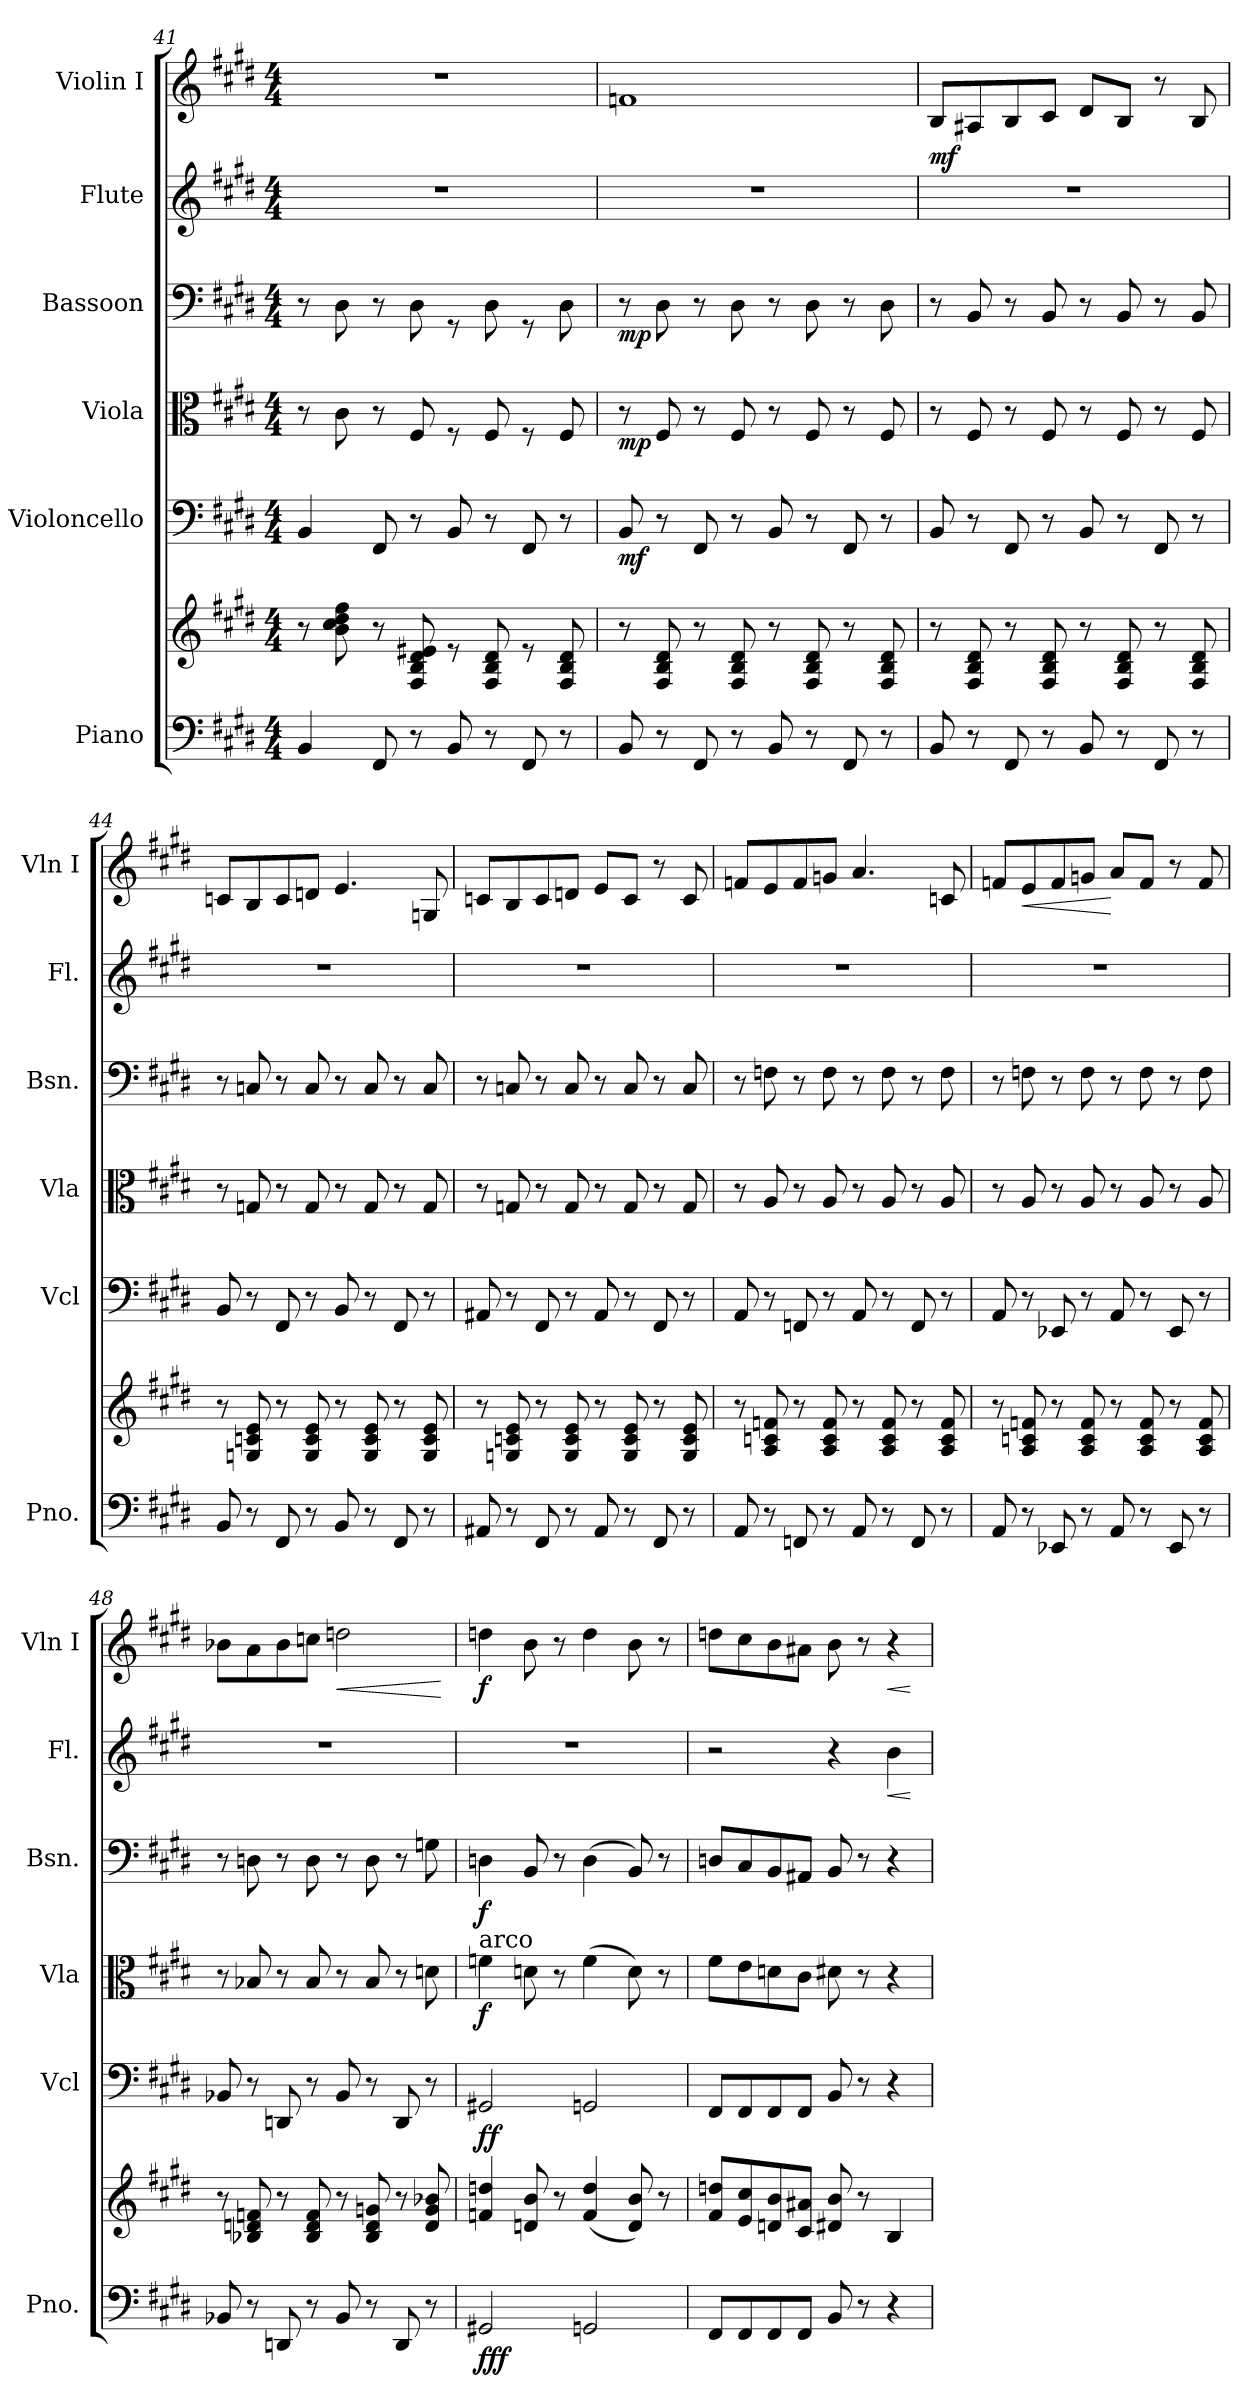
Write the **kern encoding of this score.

**kern	**kern	**dynam	**kern	**dynam	**kern	**dynam	**kern	**dynam	**kern	**dynam	**kern	**dynam
*part6	*part6	*part6	*part5	*part5	*part4	*part4	*part3	*part3	*part2	*part2	*part1	*part1
*staff7	*staff6	*staff6/7	*staff5	*staff5	*staff4	*staff4	*staff3	*staff3	*staff2	*staff2	*staff1	*staff1
*I"Piano	*	*	*I"Violoncello	*	*I"Viola	*	*I"Bassoon	*	*I"Flute	*	*I"Violin I	*
*I'Pno.	*	*	*I'Vcl	*	*I'Vla	*	*I'Bsn.	*	*I'Fl.	*	*I'Vln I	*
*clefF4	*clefG2	*	*clefF4	*	*clefC3	*	*clefF4	*	*clefG2	*	*clefG2	*
*k[f#c#g#d#]	*k[f#c#g#d#]	*	*k[f#c#g#d#]	*	*k[f#c#g#d#]	*	*k[f#c#g#d#]	*	*k[f#c#g#d#]	*	*k[f#c#g#d#]	*
*M4/4	*M4/4	*	*M4/4	*	*M4/4	*	*M4/4	*	*M4/4	*	*M4/4	*
=41	=41	=41	=41	=41	=41	=41	=41	=41	=41	=41	=41	=41
4BB/	8r	.	4BB/	.	8r	.	8r	.	1r	.	1r	.
.	8b\ 8cc#\ 8dd#\ 8ff#\	.	.	.	8c#\	.	8D#\	.	.	.	.	.
8FF#/	8r	.	8FF#/	.	8r	.	8r	.	.	.	.	.
8r	8F#/ 8B/ 8d#/ 8e#X/	.	8r	.	8F#/	.	8D#\	.	.	.	.	.
8BB/	8re	.	8BB/	.	8rF	.	8rGG	.	.	.	.	.
8r	8F#/ 8B/ 8d#/	.	8r	.	8F#/	.	8D#\	.	.	.	.	.
8FF#/	8re	.	8FF#/	.	8rF	.	8rGG	.	.	.	.	.
8r	8F#/ 8B/ 8d#/	.	8r	.	8F#/	.	8D#\	.	.	.	.	.
=42	=42	=42	=42	=42	=42	=42	=42	=42	=42	=42	=42	=42
!	!	!LO:DY:b=2	!	!	!	!	!	!	!	!	!	!
!	!	!LO:DY:n=1:b	!	!LO:DY:b	!	!LO:DY:b	!	!LO:DY:b	!	!	!	!
8BB/	8r	mf mp	8BB/	mf	8r	mp	8r	mp	1r	.	1fn	.
8r	8F#/ 8B/ 8d#/	.	8r	.	8F#/	.	8D#\	.	.	.	.	.
8FF#/	8r	.	8FF#/	.	8r	.	8r	.	.	.	.	.
8r	8F#/ 8B/ 8d#/	.	8r	.	8F#/	.	8D#\	.	.	.	.	.
8BB/	8r	.	8BB/	.	8r	.	8r	.	.	.	.	.
8r	8F#/ 8B/ 8d#/	.	8r	.	8F#/	.	8D#\	.	.	.	.	.
8FF#/	8r	.	8FF#/	.	8r	.	8r	.	.	.	.	.
8r	8F#/ 8B/ 8d#/	.	8r	.	8F#/	.	8D#\	.	.	.	.	.
!!LO:PB:g=z
=43	=43	=43	=43	=43	=43	=43	=43	=43	=43	=43	=43	=43
!	!	!	!	!	!	!	!	!	!	!	!	!LO:DY:b
8BB/	8r	.	8BB/	.	8r	.	8r	.	1r	.	8B/L	mf
8r	8F#/ 8B/ 8d#/	.	8r	.	8F#/	.	8BB/	.	.	.	8A#X/	.
8FF#/	8r	.	8FF#/	.	8r	.	8r	.	.	.	8B/	.
8r	8F#/ 8B/ 8d#/	.	8r	.	8F#/	.	8BB/	.	.	.	8c#/J	.
8BB/	8r	.	8BB/	.	8r	.	8r	.	.	.	8d#/L	.
8r	8F#/ 8B/ 8d#/	.	8r	.	8F#/	.	8BB/	.	.	.	8B/J	.
8FF#/	8r	.	8FF#/	.	8r	.	8r	.	.	.	8r	.
8r	8F#/ 8B/ 8d#/	.	8r	.	8F#/	.	8BB/	.	.	.	8B/	.
=44	=44	=44	=44	=44	=44	=44	=44	=44	=44	=44	=44	=44
8BB/	8r	.	8BB/	.	8r	.	8r	.	1r	.	8cn/L	.
8r	8Gn/ 8cn/ 8e/	.	8r	.	8Gn/	.	8Cn/	.	.	.	8B/	.
8FF#/	8r	.	8FF#/	.	8r	.	8r	.	.	.	8c/	.
8r	8G/ 8c/ 8e/	.	8r	.	8G/	.	8C/	.	.	.	8dn/J	.
8BB/	8r	.	8BB/	.	8r	.	8r	.	.	.	4.e/	.
8r	8G/ 8c/ 8e/	.	8r	.	8G/	.	8C/	.	.	.	.	.
8FF#/	8r	.	8FF#/	.	8r	.	8r	.	.	.	.	.
8r	8G/ 8c/ 8e/	.	8r	.	8G/	.	8C/	.	.	.	8Gn/	.
=45	=45	=45	=45	=45	=45	=45	=45	=45	=45	=45	=45	=45
8AA#X/	8r	.	8AA#X/	.	8r	.	8r	.	1r	.	8cn/L	.
8r	8Gn/ 8cn/ 8e/	.	8r	.	8Gn/	.	8Cn/	.	.	.	8B/	.
8FF#/	8r	.	8FF#/	.	8r	.	8r	.	.	.	8c/	.
8r	8G/ 8c/ 8e/	.	8r	.	8G/	.	8C/	.	.	.	8dn/J	.
8AA#/	8r	.	8AA#/	.	8r	.	8r	.	.	.	8e/L	.
8r	8G/ 8c/ 8e/	.	8r	.	8G/	.	8C/	.	.	.	8c/J	.
8FF#/	8r	.	8FF#/	.	8r	.	8r	.	.	.	8r	.
8r	8G/ 8c/ 8e/	.	8r	.	8G/	.	8C/	.	.	.	8c/	.
=46	=46	=46	=46	=46	=46	=46	=46	=46	=46	=46	=46	=46
8AA/	8r	.	8AA/	.	8r	.	8r	.	1r	.	8fn/L	.
8r	8A/ 8cn/ 8fn/	.	8r	.	8A/	.	8Fn\	.	.	.	8e/	.
8FFn/	8r	.	8FFn/	.	8r	.	8r	.	.	.	8f/	.
8r	8A/ 8c/ 8f/	.	8r	.	8A/	.	8F\	.	.	.	8gn/J	.
8AA/	8r	.	8AA/	.	8r	.	8r	.	.	.	4.a/	.
8r	8A/ 8c/ 8f/	.	8r	.	8A/	.	8F\	.	.	.	.	.
8FF/	8r	.	8FF/	.	8r	.	8r	.	.	.	.	.
8r	8A/ 8c/ 8f/	.	8r	.	8A/	.	8F\	.	.	.	8cn/	.
!!LO:LB:g=z
=47	=47	=47	=47	=47	=47	=47	=47	=47	=47	=47	=47	=47
8AA/	8r	.	8AA/	.	8r	.	8r	.	1r	.	8fn/L	.
!	!	!	!	!	!	!	!	!	!	!	!	!LO:HP:b
8r	8A/ 8cn/ 8fn/	.	8r	.	8A/	.	8Fn\	.	.	.	8e/	<
8EE-X/	8r	.	8EE-X/	.	8r	.	8r	.	.	.	8f/	.
8r	8A/ 8c/ 8f/	.	8r	.	8A/	.	8F\	.	.	.	8gn/J	.
8AA/	8r	.	8AA/	.	8r	.	8r	.	.	.	8a/L	[
8r	8A/ 8c/ 8f/	.	8r	.	8A/	.	8F\	.	.	.	8f/J	.
8EE-/	8r	.	8EE-/	.	8r	.	8r	.	.	.	8r	.
8r	8A/ 8c/ 8f/	.	8r	.	8A/	.	8F\	.	.	.	8f/	.
=48	=48	=48	=48	=48	=48	=48	=48	=48	=48	=48	=48	=48
8BB-X/	8r	.	8BB-X/	.	8r	.	8r	.	1r	.	8b-X\L	.
8r	8B-X/ 8dn/ 8fn/	.	8r	.	8B-X/	.	8Dn\	.	.	.	8a\	.
8DDn/	8r	.	8DDn/	.	8r	.	8r	.	.	.	8b-\	.
8r	8B-/ 8d/ 8f/	.	8r	.	8B-/	.	8D\	.	.	.	8ccn\J	.
!	!	!	!	!	!	!	!	!	!	!	!	!LO:HP:b
8BB-/	8r	.	8BB-/	.	8r	.	8r	.	.	.	2ddn\	<
8r	8B-/ 8d/ 8gn/	.	8r	.	8B-/	.	8D\	.	.	.	.	.
8DD/	8r	.	8DD/	.	8r	.	8r	.	.	.	.	.
8r	8d/ 8g/ 8b-X/	.	8r	.	8dn\	.	8Gn\	.	.	.	.	.
.	.	.	.	.	.	.	.	.	.	.	.	[
=49	=49	=49	=49	=49	=49	=49	=49	=49	=49	=49	=49	=49
!	!	!	!	!	!LO:TX:a:t=arco	!	!	!	!	!	!	!
!	!	!LO:DY:b=2	!	!	!	!	!	!	!	!	!	!
!	!	!LO:DY:n=1:b	!	!LO:DY:b	!	!LO:DY:b	!	!LO:DY:b	!	!	!	!LO:DY:b
2GG#X/	4fn/ 4ddn/	ff f	2GG#X/	ff	4fn\	f	4Dn\	f	1r	.	4ddn\	f
.	8dn/ 8b/	.	.	.	8dn\	.	8BB/	.	.	.	8b\	.
.	8r	.	.	.	8r	.	8r	.	.	.	8r	.
2GGn/	(>4f/ 4dd/	.	2GGn/	.	(>4f\	.	(>4D\	.	.	.	4dd\	.
.	8d/ 8b/)	.	.	.	8d\)	.	8BB/)	.	.	.	8b\	.
.	8r	.	.	.	8r	.	8r	.	.	.	8r	.
=50	=50	=50	=50	=50	=50	=50	=50	=50	=50	=50	=50	=50
8FF#/L	8f#/ 8ddn/L	.	8FF#/L	.	8f#\L	.	8Dn/L	.	2r	.	8ddn\L	.
8FF#/	8e/ 8cc#/	.	8FF#/	.	8e\	.	8C#/	.	.	.	8cc#\	.
8FF#/	8dn/ 8b/	.	8FF#/	.	8dn\	.	8BB/	.	.	.	8b\	.
8FF#/J	8c#/ 8a#X/J	.	8FF#/J	.	8c#\J	.	8AA#X/J	.	.	.	8a#X\J	.
8BB/	8d#X/ 8b/	.	8BB/	.	8d#X\	.	8BB/	.	4r	.	8b\	.
8r	8r	.	8r	.	8r	.	8r	.	.	.	8r	.
!	!	!	!	!	!	!	!	!	!	!LO:HP:b	!	!LO:HP:b
4r	4B/	.	4r	.	4r	.	4r	.	4b\	<	4r	<
.	.	.	.	.	.	.	.	.	.	[	.	[
=	=	=	=	=	=	=	=	=	=	=	=	=
*-	*-	*-	*-	*-	*-	*-	*-	*-	*-	*-	*-	*-
